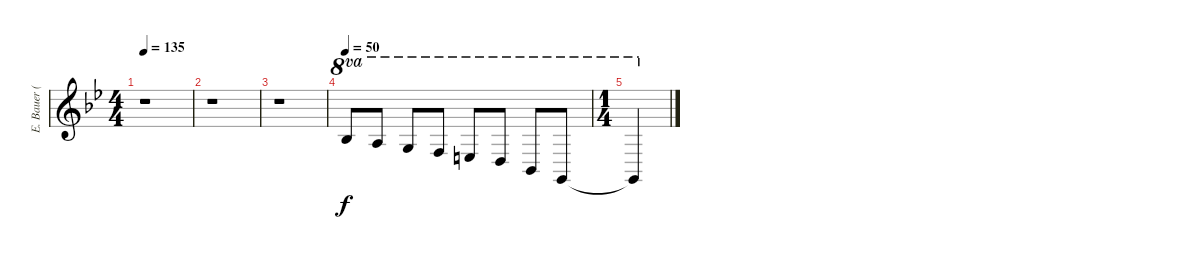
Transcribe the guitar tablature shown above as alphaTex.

\track ("E. Bauer (Keyboard)" "E. Bauer (") {instrument stringensemble1}
\staff {score}
\tuning (E4 B3 G3 D3 A2 E2 B1) {hide}
\ts (4 4)
\tempo 135
\clef g2
\ks gminor
r.1{dy f} |
r.1 |
r.1 |
\tempo 50
11.2.8{ot 8va instrument stringensemble1} 10.2.8{ot 8va} 8.2.8{ot 8va} 10.3.8{ot 8va} 9.3.8{ot 8va} 7.3.8{ot 8va} 8.4.8{ot 8va} 5.4.8{ot 8va} |
\ts (1 4)
5.4{t}.4{ot 8va}
